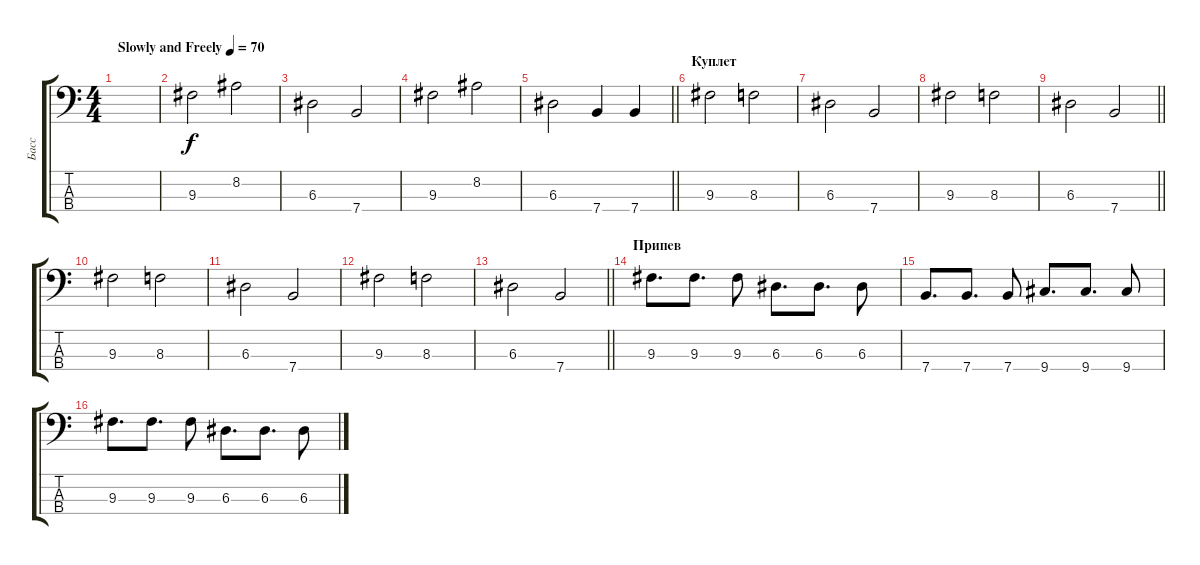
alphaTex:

\track ("Басс" "Басс") {instrument electricbassfinger}
\staff {score tabs}
\tuning (G2 D2 A1 E1) {hide}
\ts (4 4)
\tempo (70 "Slowly and Freely")
\clef f4
\ks c
|
9.3.2 8.2.2 |
6.3.2 7.4.2 |
9.3.2 8.2.2 |
\barLineRight lightlight
6.3.2 7.4.4 7.4.4 |
\section ("" "Куплет")
9.3.2 8.3.2 |
6.3.2 7.4.2 |
9.3.2 8.3.2 |
\barLineRight lightlight
6.3.2 7.4.2 |
9.3.2 8.3.2 |
6.3.2 7.4.2 |
9.3.2 8.3.2 |
\barLineRight lightlight
6.3.2 7.4.2 |
\section ("" "Припев")
9.3.8{d} 9.3.8{d} 9.3.8 6.3.8{d} 6.3.8{d} 6.3.8 |
7.4.8{d} 7.4.8{d} 7.4.8 9.4.8{d} 9.4.8{d} 9.4.8 |
9.3.8{d} 9.3.8{d} 9.3.8 6.3.8{d} 6.3.8{d} 6.3.8
